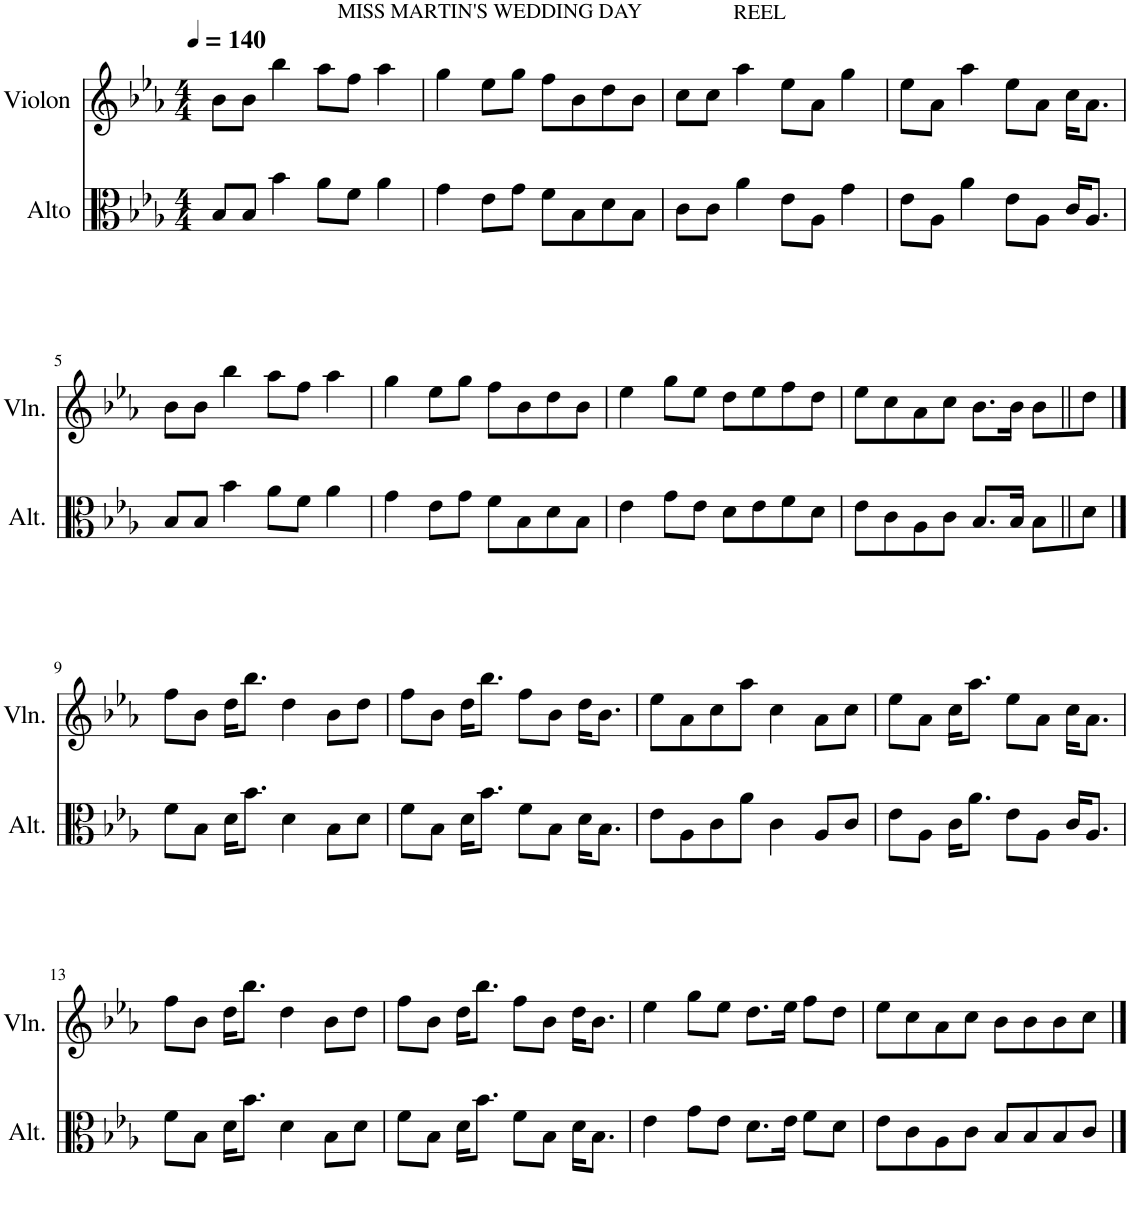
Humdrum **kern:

**kern	**kern
*part2	*part1
*staff2	*staff1
*I"Alto	*I"Violon
*I'Alt.	*I'Vln.
*clefC3	*clefG2
*k[b-e-a-]	*k[b-e-a-]
*M4/4	*M4/4
=1	=1
8B-/L	8b-\L
8B-/J	8b-\J
*	*MM140
!	!LO:TX:a:t=MISS MARTIN'S WEDDING DAY
4b-\	4bb-\
8a-\L	8aa-\L
8f\J	8ff\J
4a-\	4aa-\
=2	=2
4g\	4gg\
8e-\L	8ee-\L
8g\J	8gg\J
8f\L	8ff\L
8B-\	8b-\
8d\	8dd\
8B-\J	8b-\J
=3	=3
8c\L	8cc\L
8c\J	8cc\J
!	!LO:TX:a:t=REEL
4a-\	4aa-\
8e-\L	8ee-\L
8A-\J	8a-\J
4g\	4gg\
=4	=4
8e-\L	8ee-\L
8A-\J	8a-\J
4a-\	4aa-\
8e-\L	8ee-\L
8A-\J	8a-\J
16c/KL	16cc\KL
8.A-/J	8.a-\J
!!LO:LB:g=z
=5	=5
8B-/L	8b-\L
8B-/J	8b-\J
4b-\	4bb-\
8a-\L	8aa-\L
8f\J	8ff\J
4a-\	4aa-\
=6	=6
4g\	4gg\
8e-\L	8ee-\L
8g\J	8gg\J
8f\L	8ff\L
8B-\	8b-\
8d\	8dd\
8B-\J	8b-\J
=7	=7
4e-\	4ee-\
8g\L	8gg\L
8e-\J	8ee-\J
8d\L	8dd\L
8e-\	8ee-\
8f\	8ff\
8d\J	8dd\J
=8	=8
8e-\L	8ee-\L
8c\	8cc\
8A-\	8a-\
8c\J	8cc\J
8.B-/L	8.b-\L
16B-/Jk	16b-\Jk
8B-\L	8b-\L
8d\J	8dd\J
!!LO:LB:g=z
==9	==9
8f\L	8ff\L
8B-\J	8b-\J
16d\KL	16dd\KL
8.b-\J	8.bb-\J
4d\	4dd\
8B-\L	8b-\L
8d\J	8dd\J
=10	=10
8f\L	8ff\L
8B-\J	8b-\J
16d\KL	16dd\KL
8.b-\J	8.bb-\J
8f\L	8ff\L
8B-\J	8b-\J
16d\KL	16dd\KL
8.B-\J	8.b-\J
=11	=11
8e-\L	8ee-\L
8A-\	8a-\
8c\	8cc\
8a-\J	8aa-\J
4c\	4cc\
8A-/L	8a-\L
8c/J	8cc\J
=12	=12
8e-\L	8ee-\L
8A-\J	8a-\J
16c\KL	16cc\KL
8.a-\J	8.aa-\J
8e-\L	8ee-\L
8A-\J	8a-\J
16c/KL	16cc\KL
8.A-/J	8.a-\J
!!LO:LB:g=z
=13	=13
8f\L	8ff\L
8B-\J	8b-\J
16d\KL	16dd\KL
8.b-\J	8.bb-\J
4d\	4dd\
8B-\L	8b-\L
8d\J	8dd\J
=14	=14
8f\L	8ff\L
8B-\J	8b-\J
16d\KL	16dd\KL
8.b-\J	8.bb-\J
8f\L	8ff\L
8B-\J	8b-\J
16d\KL	16dd\KL
8.B-\J	8.b-\J
=15	=15
4e-\	4ee-\
8g\L	8gg\L
8e-\J	8ee-\J
8.d\L	8.dd\L
16e-\Jk	16ee-\Jk
8f\L	8ff\L
8d\J	8dd\J
=16	=16
8e-\L	8ee-\L
8c\	8cc\
8A-\	8a-\
8c\J	8cc\J
8B-/L	8b-\L
8B-/	8b-\
8B-/	8b-\
8c/J	8cc\J
==	==
*-	*-
